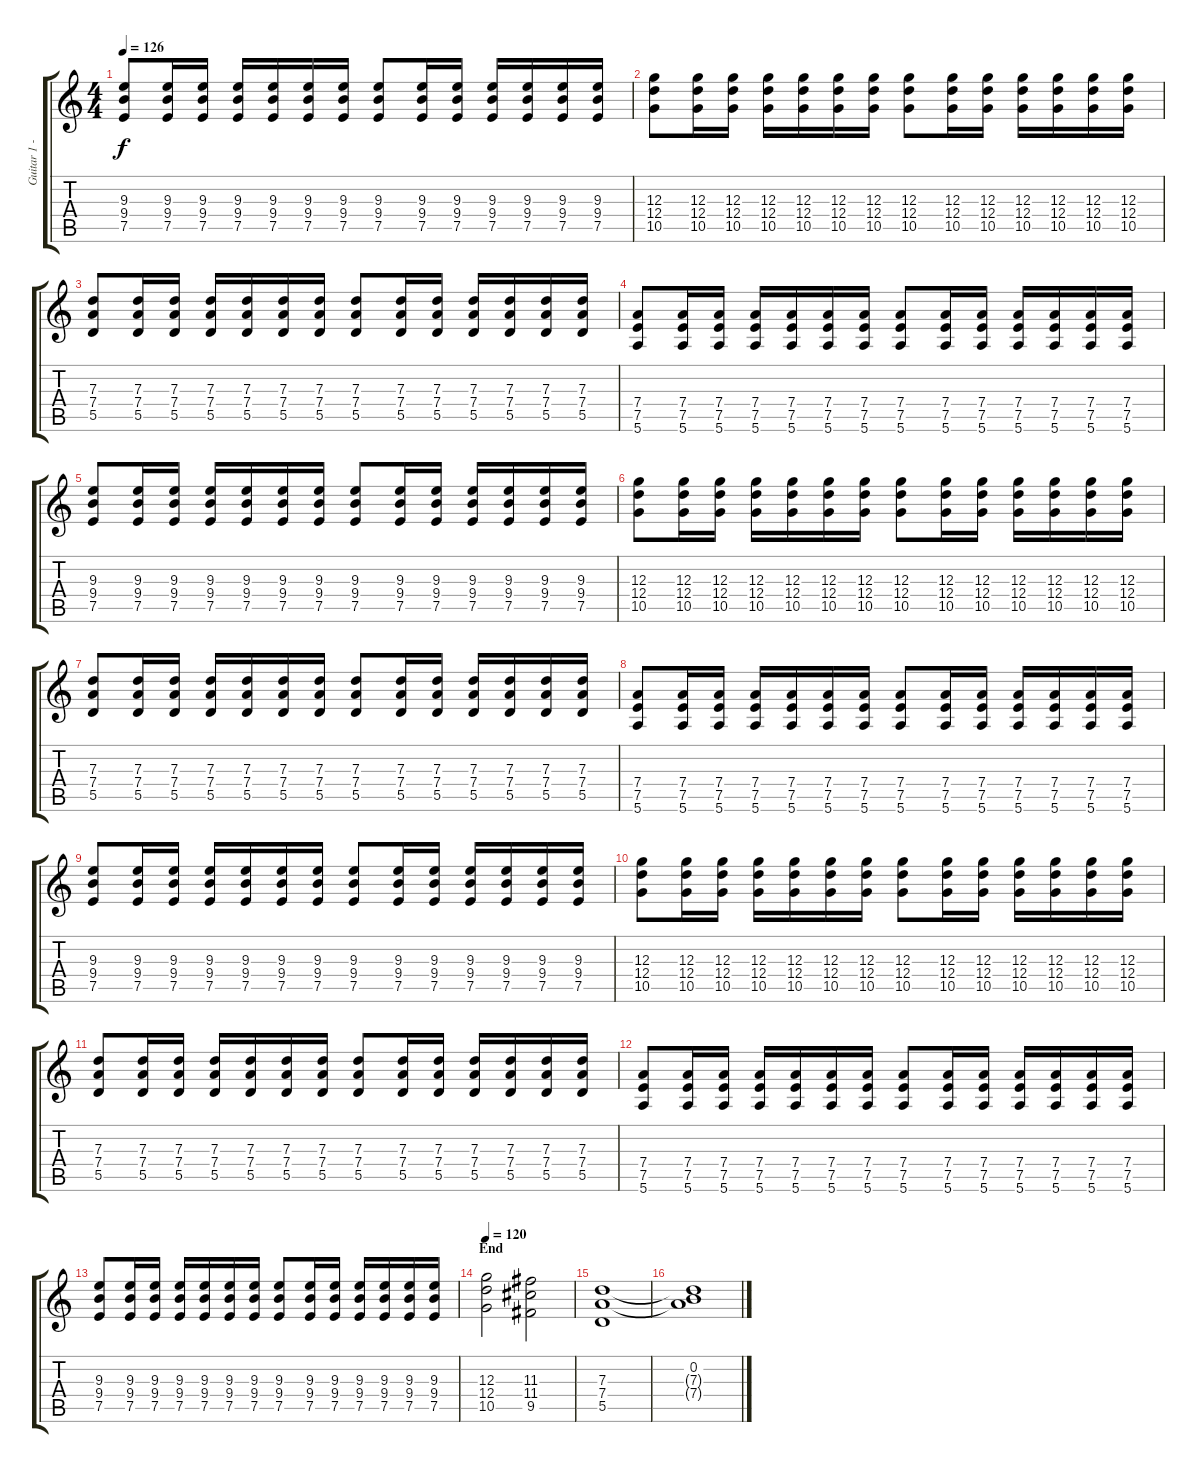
\track ("Guitar 1 - Mathias" "Guitar 1 -") {instrument distortionguitar}
\staff {score tabs}
\tuning (E4 B3 G3 D3 A2 E2) {hide}
\ts (4 4)
\tempo 126
\clef g2
\ks c
(9.3 9.4 7.5).8{dy f} (9.3 9.4 7.5).16 (9.3 9.4 7.5).16 (9.3 9.4 7.5).16 (9.3 9.4 7.5).16 (9.3 9.4 7.5).16 (9.3 9.4 7.5).16 (9.3 9.4 7.5).8 (9.3 9.4 7.5).16 (9.3 9.4 7.5).16 (9.3 9.4 7.5).16 (9.3 9.4 7.5).16 (9.3 9.4 7.5).16 (9.3 9.4 7.5).16 |
(12.3 12.4 10.5).8 (12.3 12.4 10.5).16 (12.3 12.4 10.5).16 (12.3 12.4 10.5).16 (12.3 12.4 10.5).16 (12.3 12.4 10.5).16 (12.3 12.4 10.5).16 (12.3 12.4 10.5).8 (12.3 12.4 10.5).16 (12.3 12.4 10.5).16 (12.3 12.4 10.5).16 (12.3 12.4 10.5).16 (12.3 12.4 10.5).16 (12.3 12.4 10.5).16 |
(7.3 7.4 5.5).8 (7.3 7.4 5.5).16 (7.3 7.4 5.5).16 (7.3 7.4 5.5).16 (7.3 7.4 5.5).16 (7.3 7.4 5.5).16 (7.3 7.4 5.5).16 (7.3 7.4 5.5).8 (7.3 7.4 5.5).16 (7.3 7.4 5.5).16 (7.3 7.4 5.5).16 (7.3 7.4 5.5).16 (7.3 7.4 5.5).16 (7.3 7.4 5.5).16 |
(7.4 7.5 5.6).8 (7.4 7.5 5.6).16 (7.4 7.5 5.6).16 (7.4 7.5 5.6).16 (7.4 7.5 5.6).16 (7.4 7.5 5.6).16 (7.4 7.5 5.6).16 (7.4 7.5 5.6).8 (7.4 7.5 5.6).16 (7.4 7.5 5.6).16 (7.4 7.5 5.6).16 (7.4 7.5 5.6).16 (7.4 7.5 5.6).16 (7.4 7.5 5.6).16 |
(9.3 9.4 7.5).8 (9.3 9.4 7.5).16 (9.3 9.4 7.5).16 (9.3 9.4 7.5).16 (9.3 9.4 7.5).16 (9.3 9.4 7.5).16 (9.3 9.4 7.5).16 (9.3 9.4 7.5).8 (9.3 9.4 7.5).16 (9.3 9.4 7.5).16 (9.3 9.4 7.5).16 (9.3 9.4 7.5).16 (9.3 9.4 7.5).16 (9.3 9.4 7.5).16 |
(12.3 12.4 10.5).8 (12.3 12.4 10.5).16 (12.3 12.4 10.5).16 (12.3 12.4 10.5).16 (12.3 12.4 10.5).16 (12.3 12.4 10.5).16 (12.3 12.4 10.5).16 (12.3 12.4 10.5).8 (12.3 12.4 10.5).16 (12.3 12.4 10.5).16 (12.3 12.4 10.5).16 (12.3 12.4 10.5).16 (12.3 12.4 10.5).16 (12.3 12.4 10.5).16 |
(7.3 7.4 5.5).8 (7.3 7.4 5.5).16 (7.3 7.4 5.5).16 (7.3 7.4 5.5).16 (7.3 7.4 5.5).16 (7.3 7.4 5.5).16 (7.3 7.4 5.5).16 (7.3 7.4 5.5).8 (7.3 7.4 5.5).16 (7.3 7.4 5.5).16 (7.3 7.4 5.5).16 (7.3 7.4 5.5).16 (7.3 7.4 5.5).16 (7.3 7.4 5.5).16 |
(7.4 7.5 5.6).8 (7.4 7.5 5.6).16 (7.4 7.5 5.6).16 (7.4 7.5 5.6).16 (7.4 7.5 5.6).16 (7.4 7.5 5.6).16 (7.4 7.5 5.6).16 (7.4 7.5 5.6).8 (7.4 7.5 5.6).16 (7.4 7.5 5.6).16 (7.4 7.5 5.6).16 (7.4 7.5 5.6).16 (7.4 7.5 5.6).16 (7.4 7.5 5.6).16 |
(9.3 9.4 7.5).8 (9.3 9.4 7.5).16 (9.3 9.4 7.5).16 (9.3 9.4 7.5).16 (9.3 9.4 7.5).16 (9.3 9.4 7.5).16 (9.3 9.4 7.5).16 (9.3 9.4 7.5).8 (9.3 9.4 7.5).16 (9.3 9.4 7.5).16 (9.3 9.4 7.5).16 (9.3 9.4 7.5).16 (9.3 9.4 7.5).16 (9.3 9.4 7.5).16 |
(12.3 12.4 10.5).8 (12.3 12.4 10.5).16 (12.3 12.4 10.5).16 (12.3 12.4 10.5).16 (12.3 12.4 10.5).16 (12.3 12.4 10.5).16 (12.3 12.4 10.5).16 (12.3 12.4 10.5).8 (12.3 12.4 10.5).16 (12.3 12.4 10.5).16 (12.3 12.4 10.5).16 (12.3 12.4 10.5).16 (12.3 12.4 10.5).16 (12.3 12.4 10.5).16 |
(7.3 7.4 5.5).8 (7.3 7.4 5.5).16 (7.3 7.4 5.5).16 (7.3 7.4 5.5).16 (7.3 7.4 5.5).16 (7.3 7.4 5.5).16 (7.3 7.4 5.5).16 (7.3 7.4 5.5).8 (7.3 7.4 5.5).16 (7.3 7.4 5.5).16 (7.3 7.4 5.5).16 (7.3 7.4 5.5).16 (7.3 7.4 5.5).16 (7.3 7.4 5.5).16 |
(7.4 7.5 5.6).8 (7.4 7.5 5.6).16 (7.4 7.5 5.6).16 (7.4 7.5 5.6).16 (7.4 7.5 5.6).16 (7.4 7.5 5.6).16 (7.4 7.5 5.6).16 (7.4 7.5 5.6).8 (7.4 7.5 5.6).16 (7.4 7.5 5.6).16 (7.4 7.5 5.6).16 (7.4 7.5 5.6).16 (7.4 7.5 5.6).16 (7.4 7.5 5.6).16 |
(9.3 9.4 7.5).8 (9.3 9.4 7.5).16 (9.3 9.4 7.5).16 (9.3 9.4 7.5).16 (9.3 9.4 7.5).16 (9.3 9.4 7.5).16 (9.3 9.4 7.5).16 (9.3 9.4 7.5).8 (9.3 9.4 7.5).16 (9.3 9.4 7.5).16 (9.3 9.4 7.5).16 (9.3 9.4 7.5).16 (9.3 9.4 7.5).16 (9.3 9.4 7.5).16 |
\section ("" "End")
\tempo 120
(12.3 12.4 10.5).2 (11.3 11.4 9.5).2 |
(7.3 7.4 5.5).1 |
(0.2 7.3{t} 7.4{t}).1
